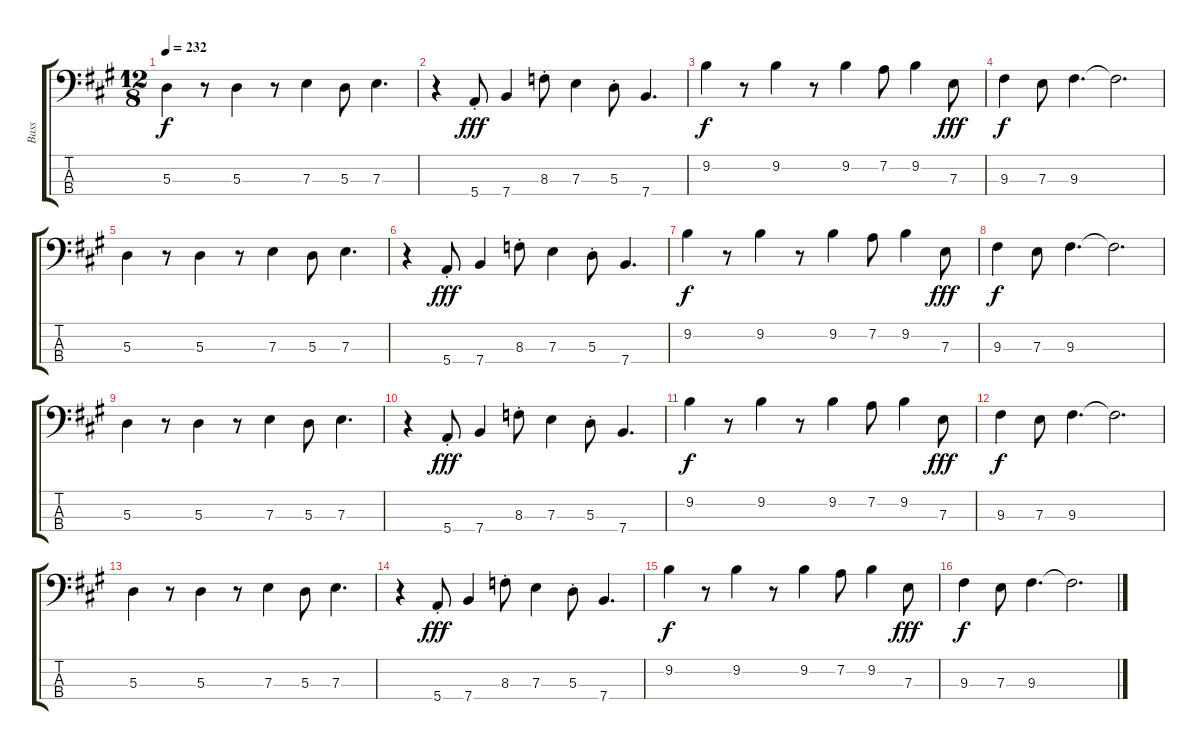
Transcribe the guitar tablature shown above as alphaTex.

\track ("Bass" "Bass") {instrument fretlessbass}
\staff {score tabs}
\tuning (G2 D2 A1 E1) {hide}
\ts (12 8)
\tempo 232
\clef f4
\ks a
5.3.4{dy f} r.8 5.3.4 r.8 7.3.4 5.3.8 7.3.4{d} |
r.4 5.4{st}.8{dy fff} 7.4.4 8.3{st}.8 7.3.4 5.3{st}.8 7.4.4{d} |
9.2.4{dy f} r.8 9.2.4 r.8 9.2.4 7.2.8 9.2.4 7.3.8{dy fff} |
9.3.4{dy f} 7.3.8 9.3.4{d} 9.3{t}.2{d} |
5.3.4 r.8 5.3.4 r.8 7.3.4 5.3.8 7.3.4{d} |
r.4 5.4{st}.8{dy fff} 7.4.4 8.3{st}.8 7.3.4 5.3{st}.8 7.4.4{d} |
9.2.4{dy f} r.8 9.2.4 r.8 9.2.4 7.2.8 9.2.4 7.3.8{dy fff} |
9.3.4{dy f} 7.3.8 9.3.4{d} 9.3{t}.2{d} |
5.3.4 r.8 5.3.4 r.8 7.3.4 5.3.8 7.3.4{d} |
r.4 5.4{st}.8{dy fff} 7.4.4 8.3{st}.8 7.3.4 5.3{st}.8 7.4.4{d} |
9.2.4{dy f} r.8 9.2.4 r.8 9.2.4 7.2.8 9.2.4 7.3.8{dy fff} |
9.3.4{dy f} 7.3.8 9.3.4{d} 9.3{t}.2{d} |
5.3.4 r.8 5.3.4 r.8 7.3.4 5.3.8 7.3.4{d} |
r.4 5.4{st}.8{dy fff} 7.4.4 8.3{st}.8 7.3.4 5.3{st}.8 7.4.4{d} |
9.2.4{dy f} r.8 9.2.4 r.8 9.2.4 7.2.8 9.2.4 7.3.8{dy fff} |
9.3.4{dy f} 7.3.8 9.3.4{d} 9.3{t}.2{d}
